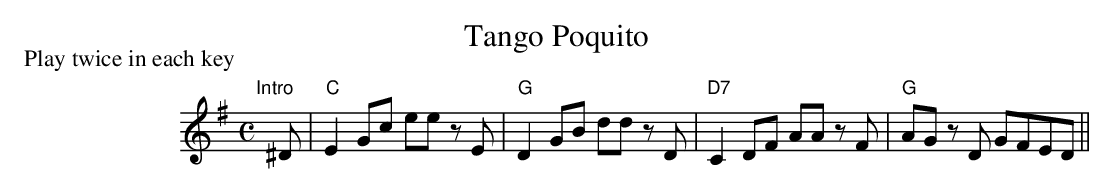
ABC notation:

X:1
T: Tango Poquito
M: C
L: 1/8
P: Play twice in each key
K: G
"Intro"[|]^D \
| "C"E2Gc ee zE | "G"D2GB dd zD | "D7"C2DF AA zF | "G"AG zD GFED ||
